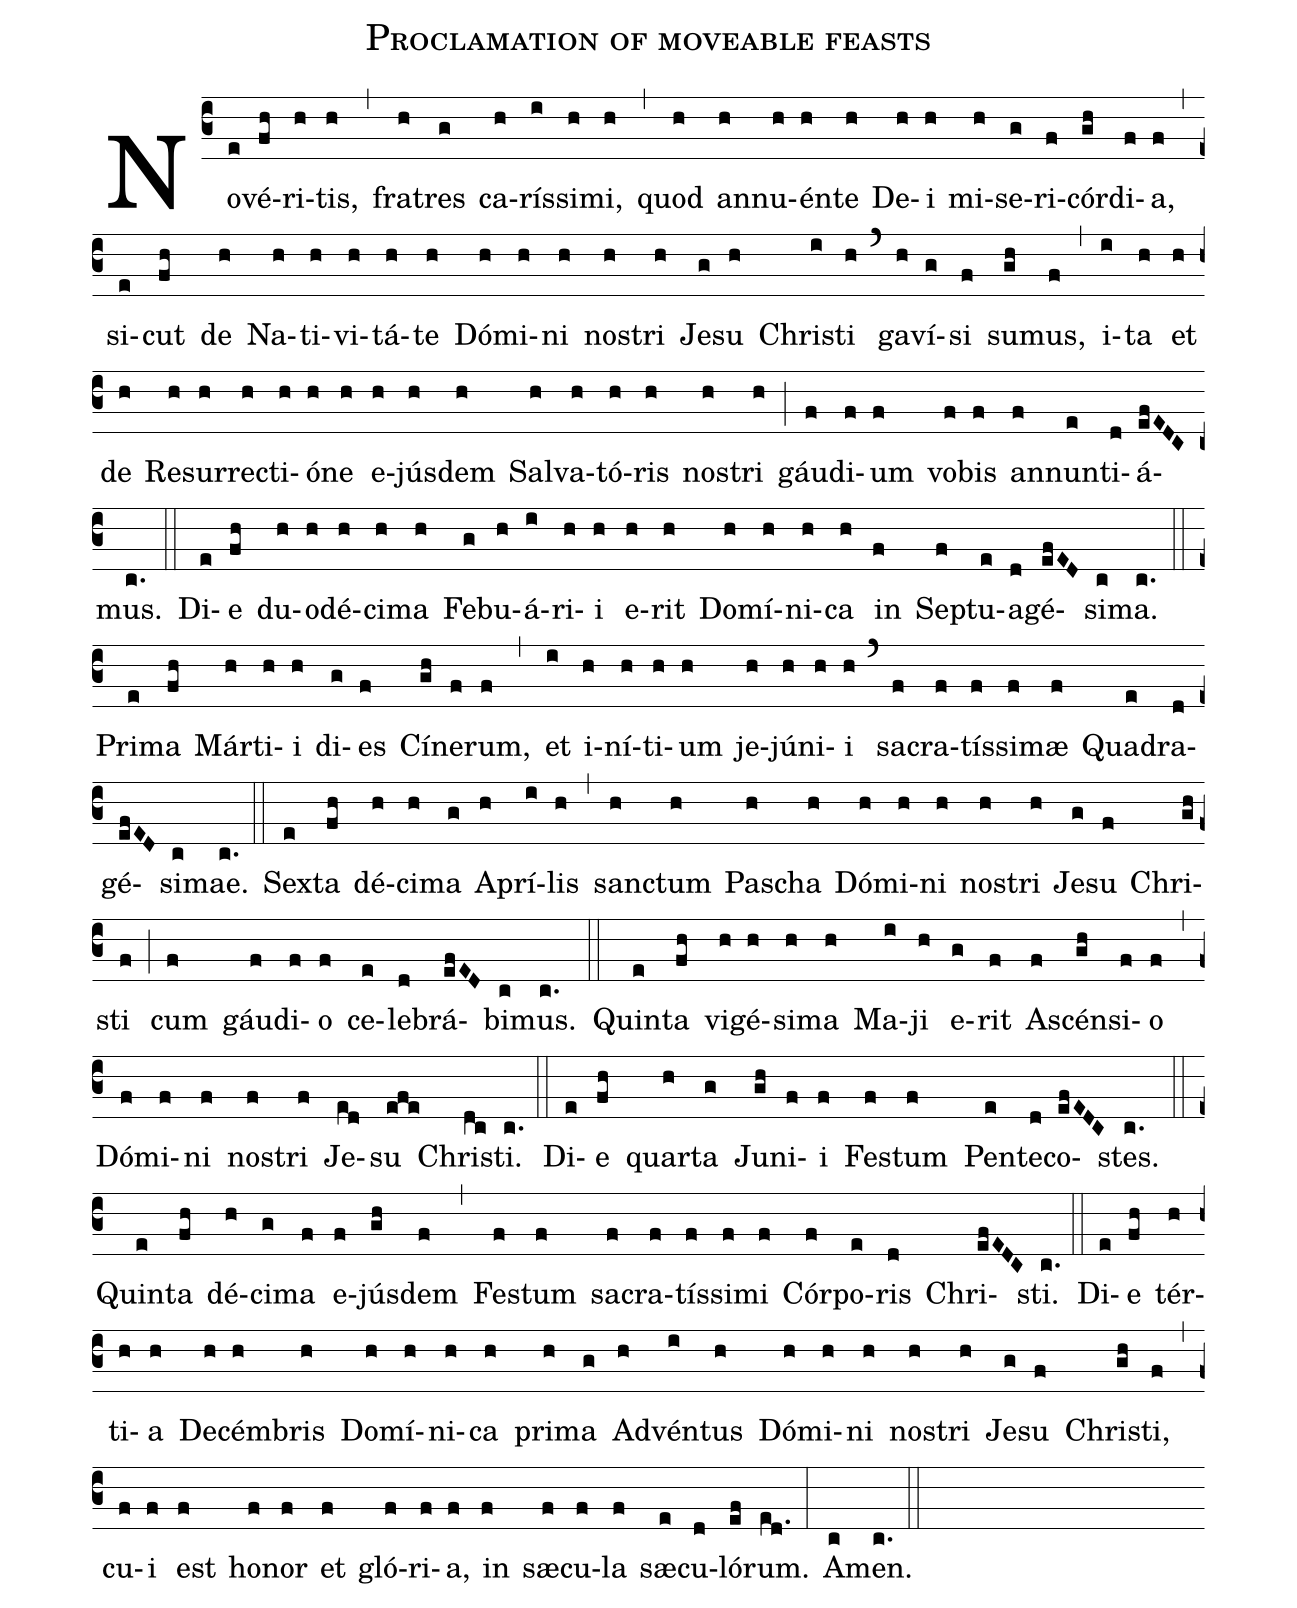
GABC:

name: Proclamation of moveable feasts;
%%
(c3)No(e)vé(fh)ri(h)tis,(h) (,) fra(h)tres(g) ca(h)rí(i)ssi(h)mi,(h) (,)
quod(h) an(h)nu(h)én(h)te(h) De(h)i(h) mi(h)se(g)ri(f)cór(gh)di(f)a,(f) (,)
si(e)cut(fh) de(h) Na(h)ti(h)vi(h)tá(h)te(h)
Dó(h)mi(h)ni(h) nos(h)tri(h) Je(g)su(h) Chri(i)sti(h) (`) ga(h)ví(g)si(f) su(gh)mus,(f) (,)
i(i)ta(h) et(h) de(h) Re(h)sur(h)rec(h)ti(h)ó(h)ne(h)
e(h)jús(h)dem(h) Sal(h)va(h)tó(h)ris(h) nos(h)tri(h) (;) gáu(f)di(f)um(f) vo(f)bis(f)
an(f)nun(e)ti(d)á(efEDC)mus.(c.) (::)
Di(e)e(fh) du(h)o(h)dé(h)ci(h)ma(h) Feb(g)u(h)á(i)ri(h)i(h)
e(h)rit(h)
Do(h)mí(h)ni(h)ca(h) in(f) Se(f)ptu(e)a(d)gé(efED)si(c)ma.(c.) (::)
Pri(e)ma(fh) Már(h)ti(h)i(h)
di(g)es(f) Cí(gh)ne(f)rum,(f) (,)
et(i) i(h)ní(h)ti(h)um(h) je(h)jú(h)ni(h)i(h) (`) sa(f)cra(f)tís(f)si(f)mæ(f)
Quad(e)ra(d)gé(efED)si(c)mae.(c.)  (::)
Sex(e)ta(fh) dé(h)ci(h)ma(g) A(h)prí(i)lis(h) (,) san(h)ctum(h) Pas(h)cha(h)
Dó(h)mi(h)ni(h) nos(h)tri(h) Je(g)su(f) Chri(gh)sti(f) (;) cum(f) gáu(f)di(f)o(f)
ce(e)le(d)brá(efED)bi(c)mus.(c.) (::)
Quin(e)ta(fh) vi(h)gé(h)si(h)ma(h) Ma(i)ji(h) e(g)rit(f)
As(f)cén(gh)si(f)o(f) (,) Dó(f)mi(f)ni(f) nos(f)tri(f) Je(ed)su(efe) Chri(dc)sti.(c.) (::)
Di(e)e(fh) quar(h)ta(g) Ju(gh)ni(f)i(f) Fes(f)tum(f) Pen(e)te(d)co(efEDC)stes.(c.) (::)
Quin(e)ta(fh) dé(h)ci(g)ma(f)  e(f)jús(gh)dem(f)  (,)
Fes(f)tum(f) sa(f)cra(f)tís(f)si(f)mi(f) Cór(f)po(e)ris(d) Chri(efEDC)sti.(c.) (::)
Di(e)e(fh) tér(h)ti(h)a(h) De(h)cém(h)bris(h) Do(h)mí(h)ni(h)ca(h)
pri(h)ma(g) Ad(h)vén(i)tus(h) Dó(h)mi(h)ni(h) nos(h)tri(h)
Je(g)su(f) Chri(gh)sti,(f) (,) cu(f)i(f) est(f) ho(f)nor(f)
et(f) gló(f)ri(f)a,(f) in(f) sæ(f)cu(f)la(f)
sæ(e)cu(d)ló(ef)rum.(ed.) (:) A(c)men.(c.) (::)
